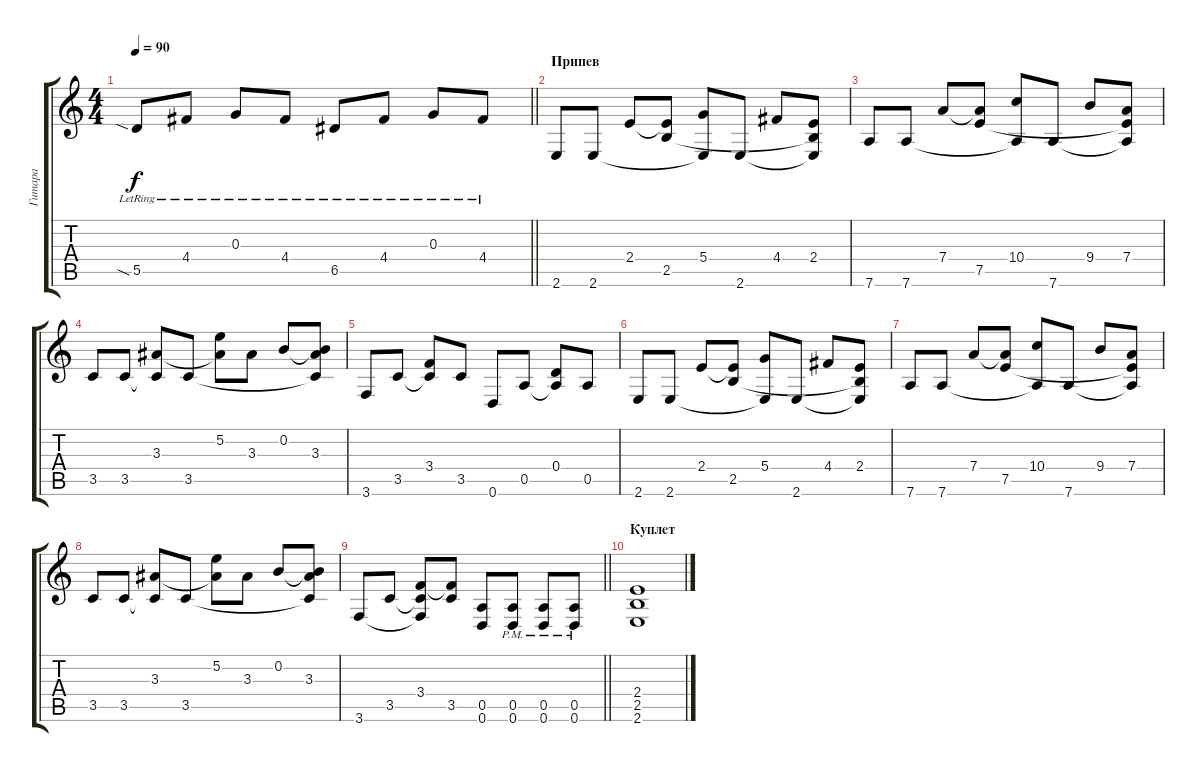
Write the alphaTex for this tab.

\track ("Гитара" "Гитара") {instrument distortionguitar}
\staff {score tabs}
\tuning (E4 B3 G3 D3 A2 D2) {hide}
\ts (4 4)
\tempo 90
\clef g2
\barLineRight lightlight
\ks c
5.5{sia lr}.8{dy f} 4.4{lr}.8 0.3{lr}.8 4.4{lr}.8 6.5{lr}.8 4.4{lr}.8 0.3{lr}.8 4.4{lr}.8 |
\section ("" "Припев")
2.6.8{instrument distortionguitar} 2.6.8 2.4.8 (2.4{t} 2.5).8 (5.4 2.6{t}).8 2.6.8 4.4.8 (2.4 2.5{t} 2.6{t}).8 |
7.6.8 7.6.8 7.4.8 (7.4{t} 7.5).8 (10.4 7.6{t}).8 7.6.8 9.4.8 (7.4 7.5{t} 7.6{t}).8 |
3.5.8 3.5.8 (3.3 3.5{t}).8 3.5.8 (5.2 3.3{t}).8 3.3.8 0.2.8 (0.2{t} 3.3 3.5{t}).8 |
3.6.8 3.5.8 (3.4 3.5{t}).8 3.5.8 0.6.8 0.5.8 (0.4 0.5{t}).8 0.5.8 |
2.6.8{instrument distortionguitar} 2.6.8 2.4.8 (2.4{t} 2.5).8 (5.4 2.6{t}).8 2.6.8 4.4.8 (2.4 2.5{t} 2.6{t}).8 |
7.6.8 7.6.8 7.4.8 (7.4{t} 7.5).8 (10.4 7.6{t}).8 7.6.8 9.4.8 (7.4 7.5{t} 7.6{t}).8 |
3.5.8 3.5.8 (3.3 3.5{t}).8 3.5.8 (5.2 3.3{t}).8 3.3.8 0.2.8 (0.2{t} 3.3 3.5{t}).8 |
\barLineRight lightlight
3.6.8 3.5.8 (3.4 3.5{t} 3.6{t}).8 (3.4{t} 3.5).8 (0.5 0.6).8 (0.5{pm} 0.6{pm}).8 (0.5{pm} 0.6{pm}).8 (0.5{pm} 0.6{pm}).8 |
\section ("" "Куплет")
(2.4 2.5 2.6).1{volume 0}
